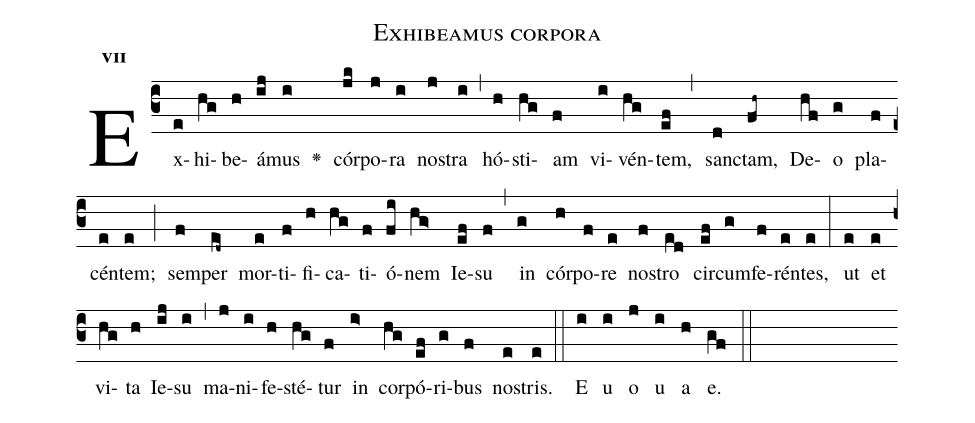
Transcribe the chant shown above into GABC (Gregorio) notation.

name:Exhibeamus corpora;
office-part:Antiphona;
mode:7;
%%
initial-style: 1;
name: Exhibeamus corpora
book: Antiphonae & Responsoria/Tomus II, p. 43;
occasion: Hebdomada III Quadragesimae Dominica;
office-part: Vesperae I Ant E;
user-notes: ;
commentary: ;
annotation: 7a;
centering-scheme: english;
fontsize: 12;
font: OFLSortsMillGoudy;
height: 11;
width: 4.5;
%%
(c3)Ex(e)hi(hg)be(h)á(ij)mus(i) <v>\greheightstar</v>() cór(jk)po(j)ra(i) no(j)stra(i) (,) hó(h)sti(hg)am(f) vi(i)vén(hg)tem,(ef) (,) san(d)ctam,(fh~) De(hf)o(g) pla(f)cén(e)tem;(e) (;) sem(f)per(ed~) mor(e)ti(f)fi(h)ca(hg)ti(f)ó(fi)nem(hg>) Ie(ef)su(f) (,) in(g) cór(h)po(f)re(e) no(f)stro(ed) cir(ef)cum(g)fe(f)rén(e)tes,(e) (:) ut(e) et(e) vi(hg)ta(h) Ie(ij)su(i) (,) ma(j)ni(i)fe(h)sté(hg)tur(f) in(i>) cor(hg)pó(ef)ri(g)bus(f) no(e)stris.(e) (::)
E(i) u(i) o(j) u(i) a(h) e.(gf) (::)
